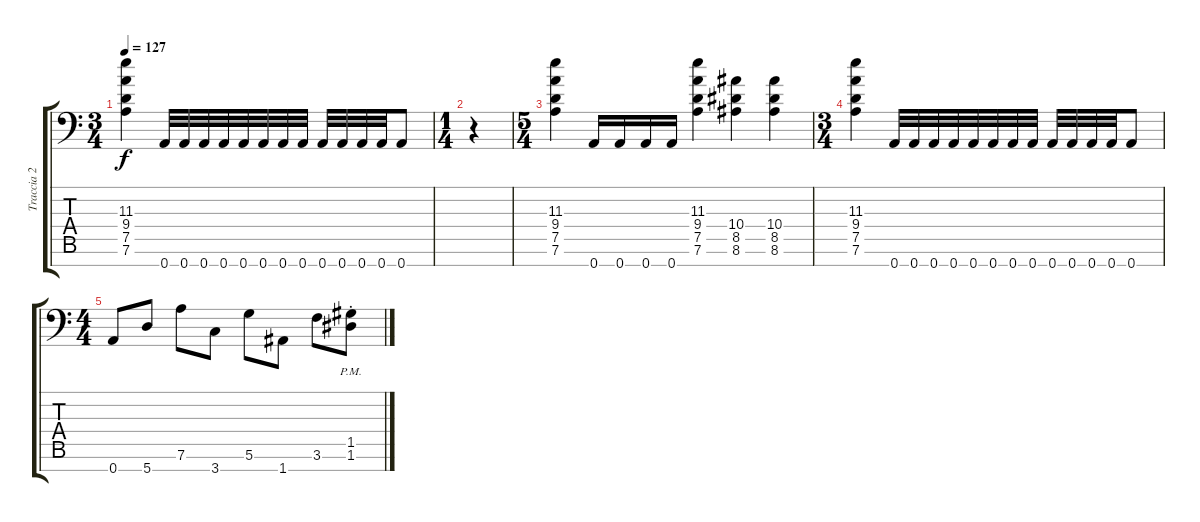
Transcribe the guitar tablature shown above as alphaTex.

\track ("Traccia 2" "Traccia 2") {instrument distortionguitar}
\staff {score tabs}
\tuning (D4 A3 F3 C3 G2 D2 A1) {hide}
\ts (3 4)
\tempo 127
\clef f4
\ks c
(11.3 9.4 7.5 7.6).4{dy f} 0.7.32 0.7.32 0.7.32 0.7.32 0.7.32 0.7.32 0.7.32 0.7.32 0.7.32 0.7.32 0.7.32 0.7.32 0.7.8 |
\ts (1 4)
r.4 |
\ts (5 4)
(11.3 9.4 7.5 7.6).4 0.7.16 0.7.16 0.7.16 0.7.16 (11.3 9.4 7.5 7.6).4 (10.4 8.5 8.6).4 (10.4 8.5 8.6).4 |
\ts (3 4)
(11.3 9.4 7.5 7.6).4 0.7.32 0.7.32 0.7.32 0.7.32 0.7.32 0.7.32 0.7.32 0.7.32 0.7.32 0.7.32 0.7.32 0.7.32 0.7.8 |
\ts (4 4)
0.7.8 5.7.8 7.6.8 3.7.8 5.6.8 1.7.8 3.6.8 (1.5{st} 1.6{pm}).8
